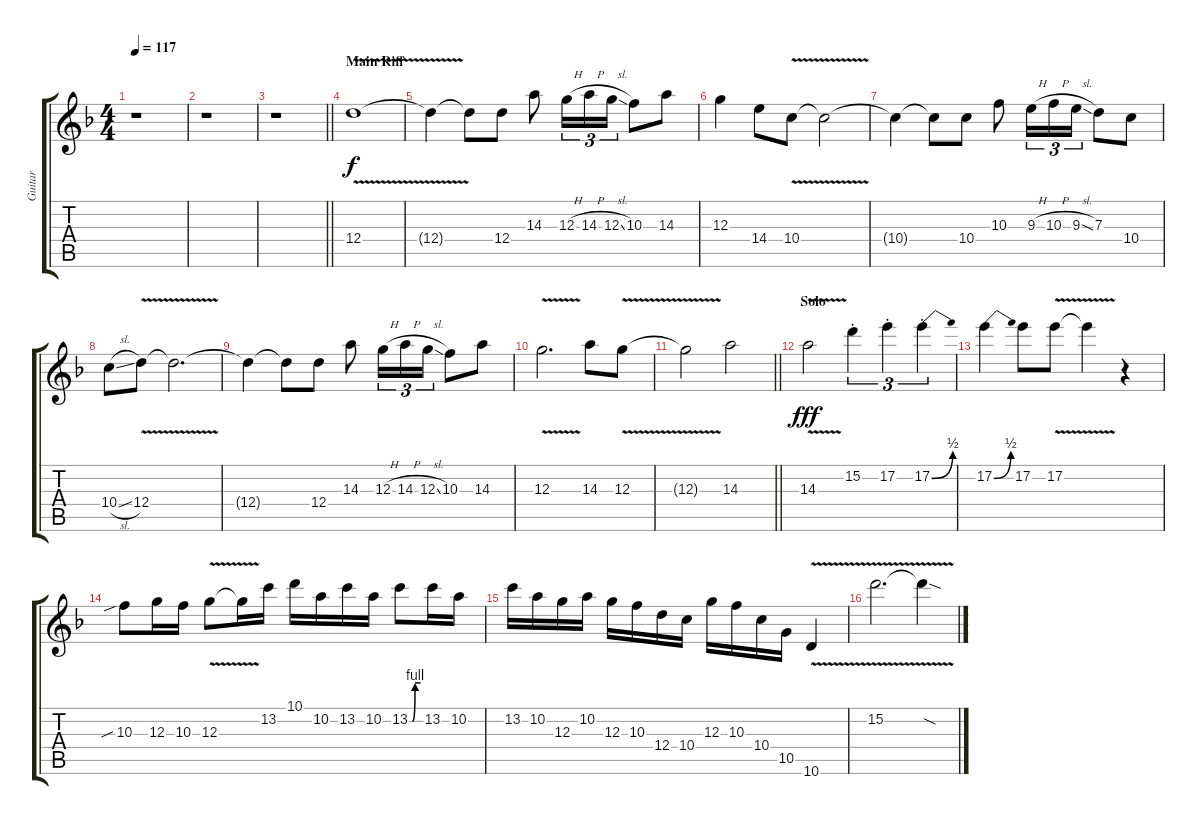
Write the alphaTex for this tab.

\track ("Guitar" "Guitar") {instrument distortionguitar}
\staff {score tabs}
\tuning (E4 B3 G3 D3 A2 E2) {hide}
\ts (4 4)
\tempo 117
\clef g2
\ks dminor
r.1{dy f} |
r.1 |
\barLineRight lightlight
r.1 |
\section ("" "Main Riff")
12.4{v}.1 |
12.4{t}.4 12.4{t}.8 12.4.8 14.3.8 12.3{h}.16{tu (3 2)} 14.3{h}.16{tu (3 2)} 12.3{sl}.16{tu (3 2)} 10.3.8 14.3.8 |
12.3.4 14.4.8 10.4{v}.8 10.4{t}.2 |
10.4{t}.4 10.4{t}.8 10.4.8 10.3.8 9.3{h}.16{tu (3 2)} 10.3{h}.16{tu (3 2)} 9.3{sl}.16{tu (3 2)} 7.3.8 10.4.8 |
10.4{sl}.8 12.4{v}.8 12.4{t}.2{d} |
12.4{t}.4 12.4{t}.8 12.4.8 14.3.8 12.3{h}.16{tu (3 2)} 14.3{h}.16{tu (3 2)} 12.3{sl}.16{tu (3 2)} 10.3.8 14.3.8 |
12.3{v}.2{d} 14.3.8 12.3{v}.8 |
\barLineRight lightlight
12.3{t}.2 14.3.2 |
\section ("" "Solo")
14.3{v}.2{dy fff} 15.2{st}.4{tu (3 2)} 17.2{st}.4{tu (3 2)} 17.2{be (bend 0 0 60 2) st}.4{tu (3 2)} |
17.2{be (bend 0 0 60 2)}.4 17.2.8 17.2{v}.8 17.2{t}.4 r.4 |
10.3{sib}.8 12.3.16 10.3.16 12.3{v}.8 12.3{t}.16 13.2.16 10.1.16 10.2.16 13.2.16 10.2.16 13.2{be (custom 0 0 15 0 30 4 60 4)}.8 13.2.16 10.2.16 |
13.2.16 10.2.16 12.3.16 10.2.16 12.3.16 10.3.16 12.4.16 10.4.16 12.3.16 10.3.16 10.4.16 10.5.16 10.6{v}.4 |
15.2{v}.2{d} 15.2{sod t}.4
